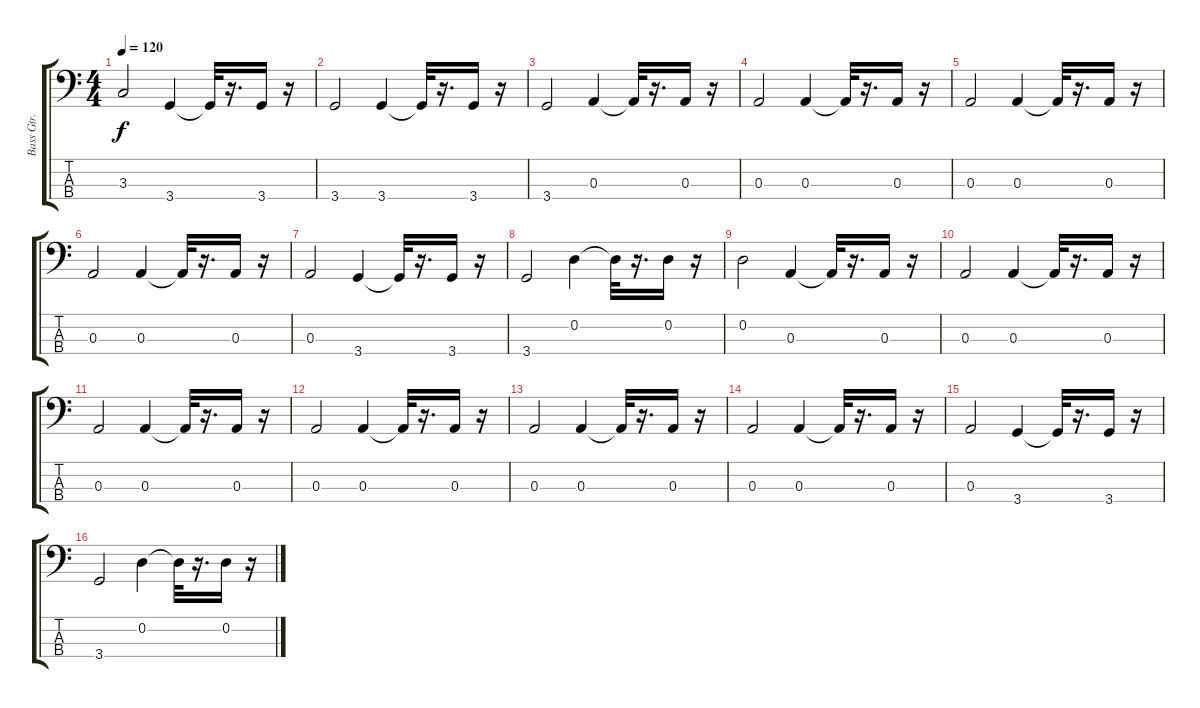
\track ("Bass Gtr." "Bass Gtr.") {instrument fretlessbass}
\staff {score tabs}
\tuning (G2 D2 A1 E1) {hide}
\ts (4 4)
\tempo 120
\clef f4
\ks c
3.3.2{dy f} 3.4.4 3.4{t}.32 r.16{d} 3.4.16 r.16 |
3.4.2 3.4.4 3.4{t}.32 r.16{d} 3.4.16 r.16 |
3.4.2 0.3.4 0.3{t}.32 r.16{d} 0.3.16 r.16 |
0.3.2 0.3.4 0.3{t}.32 r.16{d} 0.3.16 r.16 |
0.3.2 0.3.4 0.3{t}.32 r.16{d} 0.3.16 r.16 |
0.3.2 0.3.4 0.3{t}.32 r.16{d} 0.3.16 r.16 |
0.3.2 3.4.4 3.4{t}.32 r.16{d} 3.4.16 r.16 |
3.4.2 0.2.4 0.2{t}.32 r.16{d} 0.2.16 r.16 |
0.2.2 0.3.4 0.3{t}.32 r.16{d} 0.3.16 r.16 |
0.3.2 0.3.4 0.3{t}.32 r.16{d} 0.3.16 r.16 |
0.3.2 0.3.4 0.3{t}.32 r.16{d} 0.3.16 r.16 |
0.3.2 0.3.4 0.3{t}.32 r.16{d} 0.3.16 r.16 |
0.3.2 0.3.4 0.3{t}.32 r.16{d} 0.3.16 r.16 |
0.3.2 0.3.4 0.3{t}.32 r.16{d} 0.3.16 r.16 |
0.3.2 3.4.4 3.4{t}.32 r.16{d} 3.4.16 r.16 |
3.4.2 0.2.4 0.2{t}.32 r.16{d} 0.2.16 r.16
